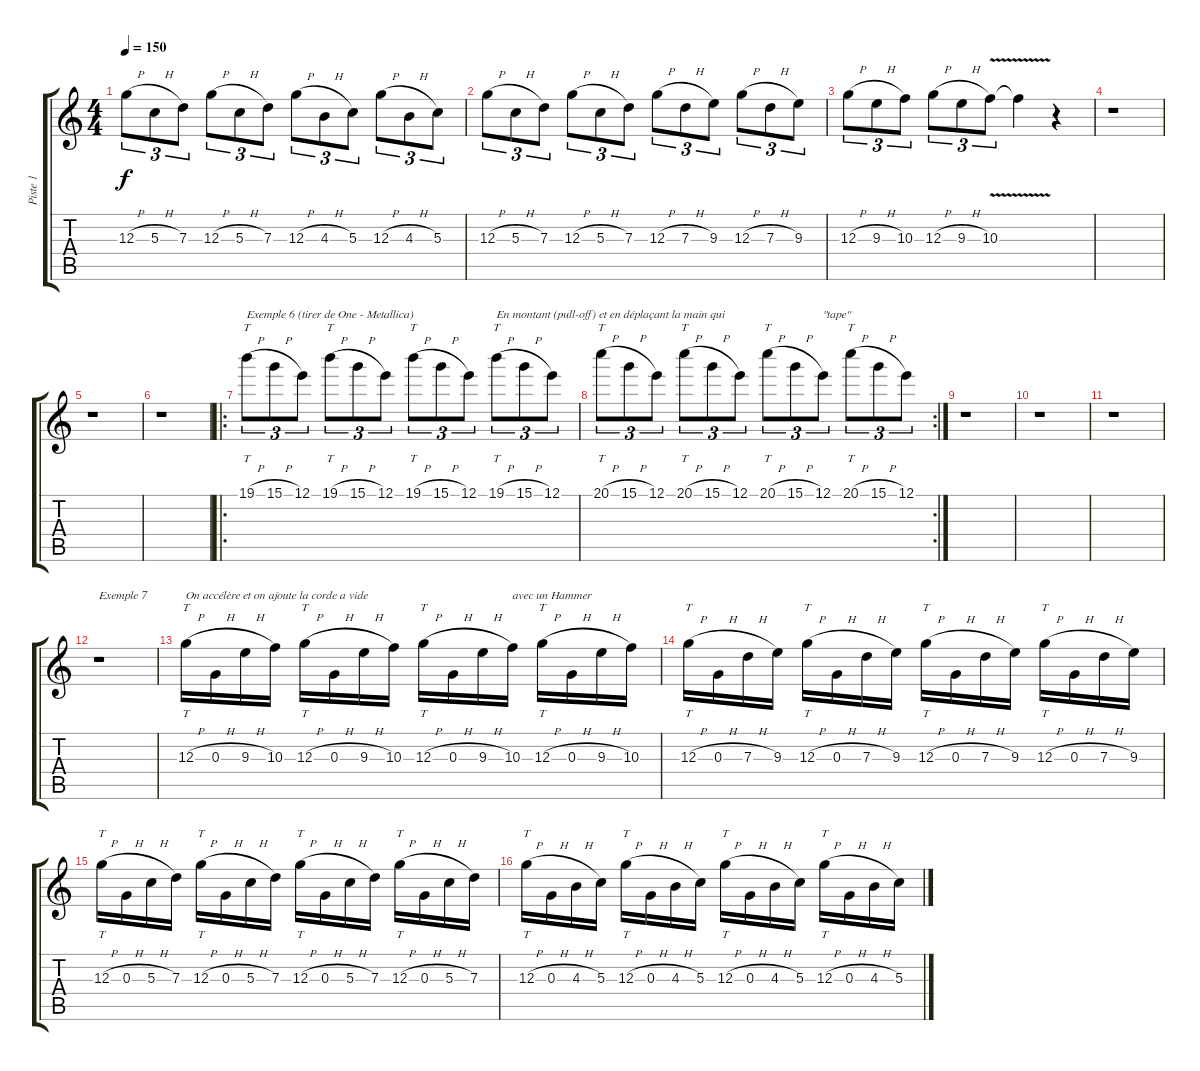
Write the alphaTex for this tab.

\track ("Piste 1" "Piste 1") {instrument distortionguitar}
\staff {score tabs}
\tuning (E4 B3 G3 D3 A2 E2) {hide}
\ts (4 4)
\tempo 150
\clef g2
\ks c
12.3{h}.8{tu (3 2) dy f} 5.3{h}.8{tu (3 2)} 7.3.8{tu (3 2)} 12.3{h}.8{tu (3 2)} 5.3{h}.8{tu (3 2)} 7.3.8{tu (3 2)} 12.3{h}.8{tu (3 2)} 4.3{h}.8{tu (3 2)} 5.3.8{tu (3 2)} 12.3{h}.8{tu (3 2)} 4.3{h}.8{tu (3 2)} 5.3.8{tu (3 2)} |
12.3{h}.8{tu (3 2)} 5.3{h}.8{tu (3 2)} 7.3.8{tu (3 2)} 12.3{h}.8{tu (3 2)} 5.3{h}.8{tu (3 2)} 7.3.8{tu (3 2)} 12.3{h}.8{tu (3 2)} 7.3{h}.8{tu (3 2)} 9.3.8{tu (3 2)} 12.3{h}.8{tu (3 2)} 7.3{h}.8{tu (3 2)} 9.3.8{tu (3 2)} |
12.3{h}.8{tu (3 2)} 9.3{h}.8{tu (3 2)} 10.3.8{tu (3 2)} 12.3{h}.8{tu (3 2)} 9.3{h}.8{tu (3 2)} 10.3{v}.8{tu (3 2)} 10.3{t}.4 r.4 |
r.1 |
r.1 |
r.1 |
\ro
19.1{h}.8{tt tu (3 2) txt "Exemple 6 (tirer de One - Metallica)"} 15.1{h}.8{tu (3 2)} 12.1.8{tu (3 2)} 19.1{h}.8{tt tu (3 2)} 15.1{h}.8{tu (3 2)} 12.1.8{tu (3 2)} 19.1{h}.8{tt tu (3 2)} 15.1{h}.8{tu (3 2)} 12.1.8{tu (3 2)} 19.1{h}.8{tt tu (3 2) txt "En montant (pull-off) et en déplaçant la main qui"} 15.1{h}.8{tu (3 2)} 12.1.8{tu (3 2)} |
\rc 2
20.1{h}.8{tt tu (3 2)} 15.1{h}.8{tu (3 2)} 12.1.8{tu (3 2)} 20.1{h}.8{tt tu (3 2)} 15.1{h}.8{tu (3 2)} 12.1.8{tu (3 2)} 20.1{h}.8{tt tu (3 2)} 15.1{h}.8{tu (3 2)} 12.1.8{tu (3 2) txt "\"tape\""} 20.1{h}.8{tt tu (3 2)} 15.1{h}.8{tu (3 2)} 12.1.8{tu (3 2)} |
r.1 |
r.1 |
r.1 |
r.1{txt "Exemple 7"} |
12.3{h}.16{tt txt "On accélère et on ajoute la corde a vide"} 0.3{h}.16 9.3{h}.16 10.3.16 12.3{h}.16{tt} 0.3{h}.16 9.3{h}.16 10.3.16 12.3{h}.16{tt} 0.3{h}.16 9.3{h}.16 10.3.16{txt "avec un Hammer"} 12.3{h}.16{tt} 0.3{h}.16 9.3{h}.16 10.3.16 |
12.3{h}.16{tt} 0.3{h}.16 7.3{h}.16 9.3.16 12.3{h}.16{tt} 0.3{h}.16 7.3{h}.16 9.3.16 12.3{h}.16{tt} 0.3{h}.16 7.3{h}.16 9.3.16 12.3{h}.16{tt} 0.3{h}.16 7.3{h}.16 9.3.16 |
12.3{h}.16{tt} 0.3{h}.16 5.3{h}.16 7.3.16 12.3{h}.16{tt} 0.3{h}.16 5.3{h}.16 7.3.16 12.3{h}.16{tt} 0.3{h}.16 5.3{h}.16 7.3.16 12.3{h}.16{tt} 0.3{h}.16 5.3{h}.16 7.3.16 |
12.3{h}.16{tt} 0.3{h}.16 4.3{h}.16 5.3.16 12.3{h}.16{tt} 0.3{h}.16 4.3{h}.16 5.3.16 12.3{h}.16{tt} 0.3{h}.16 4.3{h}.16 5.3.16 12.3{h}.16{tt} 0.3{h}.16 4.3{h}.16 5.3.16
